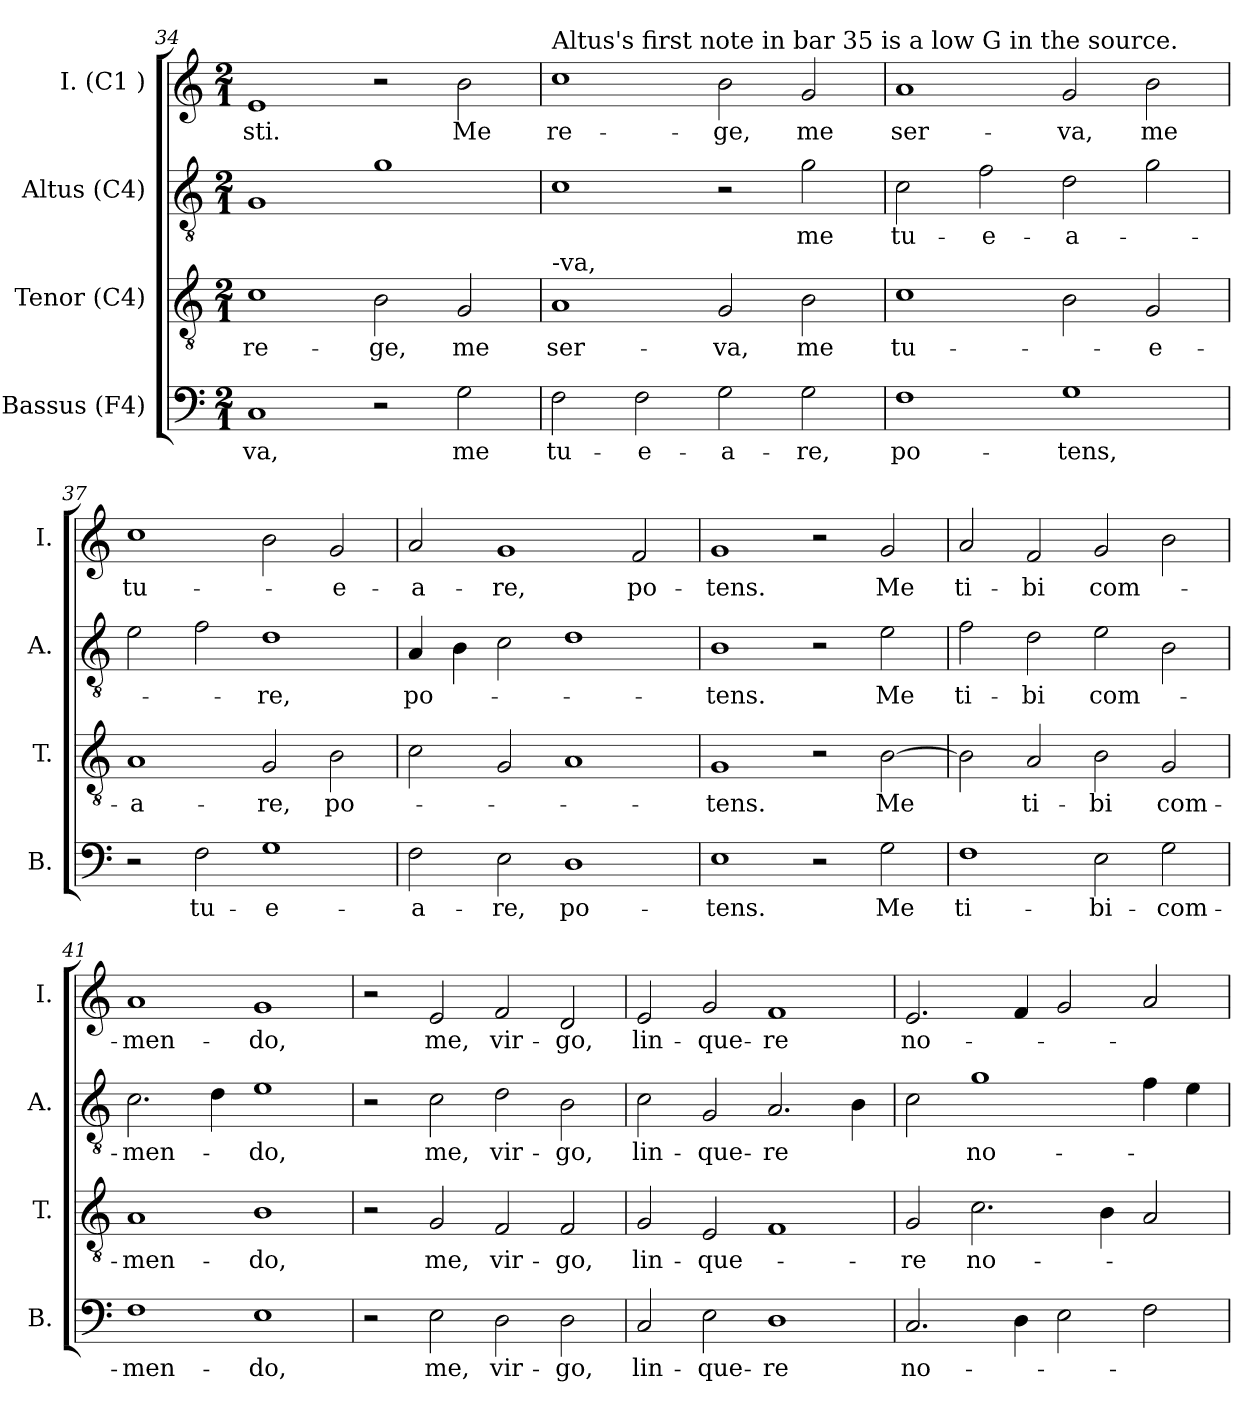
**kern	**text	**kern	**text	**kern	**text	**kern	**text
*part4	*part4	*part3	*part3	*part2	*part2	*part1	*part1
*staff4	*staff4	*staff3	*staff3	*staff2	*staff2	*staff1	*staff1
*I"Bassus (F4)	*	*I"Tenor (C4)	*	*I"Altus (C4)	*	*I"I. (C1 )	*
*I'B.	*	*I'T.	*	*I'A.	*	*I'I.	*
*clefF4	*	*clefGv2	*	*clefGv2	*	*clefG2	*
*k[]	*	*k[]	*	*k[]	*	*k[]	*
*C:	*	*C:	*	*C:	*	*C:	*
*M2/1	*	*M2/1	*	*M2/1	*	*M2/1	*
=34	=34	=34	=34	=34	=34	=34	=34
!	!LO:LY:b	!	!LO:LY:b	!	!	!	!LO:LY:b
1C	-va,	1c	re-	1G	.	1e	-sti.
!	!	!	!LO:LY:b	!	!	!	!
2r	.	2B\	-ge,	1g	.	2r	.
!	!LO:LY:b	!	!LO:LY:b	!	!	!	!LO:LY:b
2G\	me	2G/	me	.	.	2b\	Me
!!LO:LB:g=z
=35	=35	=35	=35	=35	=35	=35	=35
!	!	!	!	!	!	!LO:TX:a:t=Altus's first note in bar 35 is a low G in the source.	!
!	!	!LO:TX:a:t=-va,	!	!	!	!	!
!	!LO:LY:b	!	!LO:LY:b	!	!	!	!LO:LY:b
2F\	tu-	1A	ser-	1c	.	1cc	re-
!	!LO:LY:b	!	!	!	!	!	!
2F\	-e-	.	.	.	.	.	.
!	!LO:LY:b	!	!LO:LY:b	!	!	!	!LO:LY:b
2G\	-a-	2G/	-va,	2r	.	2b\	-ge,
!	!LO:LY:b	!	!LO:LY:b	!	!LO:LY:b	!	!LO:LY:b
2G\	-re,	2B\	me	2g\	-me	2g/	me
=36	=36	=36	=36	=36	=36	=36	=36
!	!LO:LY:b	!	!LO:LY:b	!	!LO:LY:b	!	!LO:LY:b
1F	po-	1c	tu-	2c\	tu-	1a	ser-
!	!	!	!	!	!LO:LY:b	!	!
.	.	.	.	2f\	-e-	.	.
!	!LO:LY:b	!	!	!	!LO:LY:b	!	!LO:LY:b
1G	-tens,	2B\	.	2d\	-a-	2g/	-va,
!	!	!	!LO:LY:b	!	!	!	!LO:LY:b
.	.	2G/	-e-	2g\	.	2b\	me
=37	=37	=37	=37	=37	=37	=37	=37
!	!	!	!LO:LY:b:rj	!	!	!	!LO:LY:b
2r	.	1A	-a-	2e\	.	1cc	tu-
!	!LO:LY:b	!	!	!	!	!	!
2F\	tu-	.	.	2f\	.	.	.
!	!LO:LY:b:rj	!	!LO:LY:b	!	!LO:LY:b	!	!
1G	-e-	2G/	-re,	1d	-re,	2b\	.
!	!	!	!LO:LY:b	!	!	!	!LO:LY:b
.	.	2B\	po-	.	.	2g/	-e-
=38	=38	=38	=38	=38	=38	=38	=38
!	!LO:LY:b	!	!	!	!LO:LY:b	!	!LO:LY:b
2F\	-a-	2c\	.	4A/	po-	2a/	-a-
.	.	.	.	4B\	.	.	.
!	!LO:LY:b	!	!	!	!	!	!LO:LY:b
2E\	-re,	2G/	.	2c\	.	1g	-re,
!	!LO:LY:b	!	!	!	!	!	!
1D	po-	1A	.	1d	.	.	.
!	!	!	!	!	!	!	!LO:LY:b
.	.	.	.	.	.	2f/	po-
=39	=39	=39	=39	=39	=39	=39	=39
!	!LO:LY:b	!	!LO:LY:b	!	!LO:LY:b	!	!LO:LY:b
1E	-tens.	1G	-tens.	1B	-tens.	1g	-tens.
2r	.	2r	.	2r	.	2r	.
!	!LO:LY:b	!	!LO:LY:b	!	!LO:LY:b	!	!LO:LY:b
2G\	Me	[<2B\	Me	2e\	Me	2g/	Me
!!LO:LB:g=z
=40	=40	=40	=40	=40	=40	=40	=40
!	!LO:LY:b	!	!	!	!LO:LY:b	!	!LO:LY:b
1F	ti-	2B\]	.	2f\	ti-	2a/	ti-
!	!	!	!LO:LY:b	!	!LO:LY:b	!	!LO:LY:b
.	.	2A/	ti-	2d\	-bi	2f/	-bi
!	!LO:LY:b	!	!LO:LY:b	!	!LO:LY:b	!	!LO:LY:b
2E\	-bi-	2B\	-bi	2e\	com-	2g/	com-
!	!LO:LY:b	!	!LO:LY:b	!	!	!	!
2G\	-com-	2G/	com-	2B\	.	2b\	.
=41	=41	=41	=41	=41	=41	=41	=41
!	!LO:LY:b	!	!LO:LY:b	!	!LO:LY:b	!	!LO:LY:b
1F	-men-	1A	-men-	2.c\	-men-	1a	-men-
.	.	.	.	4d\	.	.	.
!	!LO:LY:b	!	!LO:LY:b	!	!LO:LY:b	!	!LO:LY:b
1E	-do,	1B	-do,	1e	-do,	1g	-do,
=42	=42	=42	=42	=42	=42	=42	=42
2r	.	2r	.	2r	.	2r	.
!	!LO:LY:b	!	!LO:LY:b	!	!LO:LY:b	!	!LO:LY:b
2E\	me,	2G/	me,	2c\	me,	2e/	me,
!	!LO:LY:b	!	!LO:LY:b	!	!LO:LY:b	!	!LO:LY:b
2D\	vir-	2F/	vir-	2d\	vir-	2f/	vir-
!	!LO:LY:b	!	!LO:LY:b	!	!LO:LY:b	!	!LO:LY:b
2D\	-go,	2F/	-go,	2B\	-go,	2d/	-go,
=43	=43	=43	=43	=43	=43	=43	=43
!	!LO:LY:b	!	!LO:LY:b	!	!LO:LY:b	!	!LO:LY:b
2C/	lin-	2G/	lin-	2c\	lin-	2e/	lin-
!	!LO:LY:b	!	!LO:LY:b	!	!LO:LY:b	!	!LO:LY:b
2E\	-que-	2E/	-que-	2G/	-que-	2g/	-que-
!	!LO:LY:b	!	!	!	!LO:LY:b	!	!LO:LY:b
1D	-re	1F	.	2.A/	-re	1f	-re
.	.	.	.	4B\	.	.	.
=44	=44	=44	=44	=44	=44	=44	=44
!	!LO:LY:b	!	!LO:LY:b	!	!	!	!LO:LY:b
2.C/	no-	2G/	-re	2c\	.	2.e/	no-
!	!	!	!LO:LY:b	!	!LO:LY:b	!	!
.	.	2.c\	no-	1g	no-	.	.
4D\	.	.	.	.	.	4f/	.
2E\	.	.	.	.	.	2g/	.
.	.	4B\	.	.	.	.	.
2F\	.	2A/	.	4f\	.	2a/	.
.	.	.	.	4e\	.	.	.
=	=	=	=	=	=	=	=
*-	*-	*-	*-	*-	*-	*-	*-
